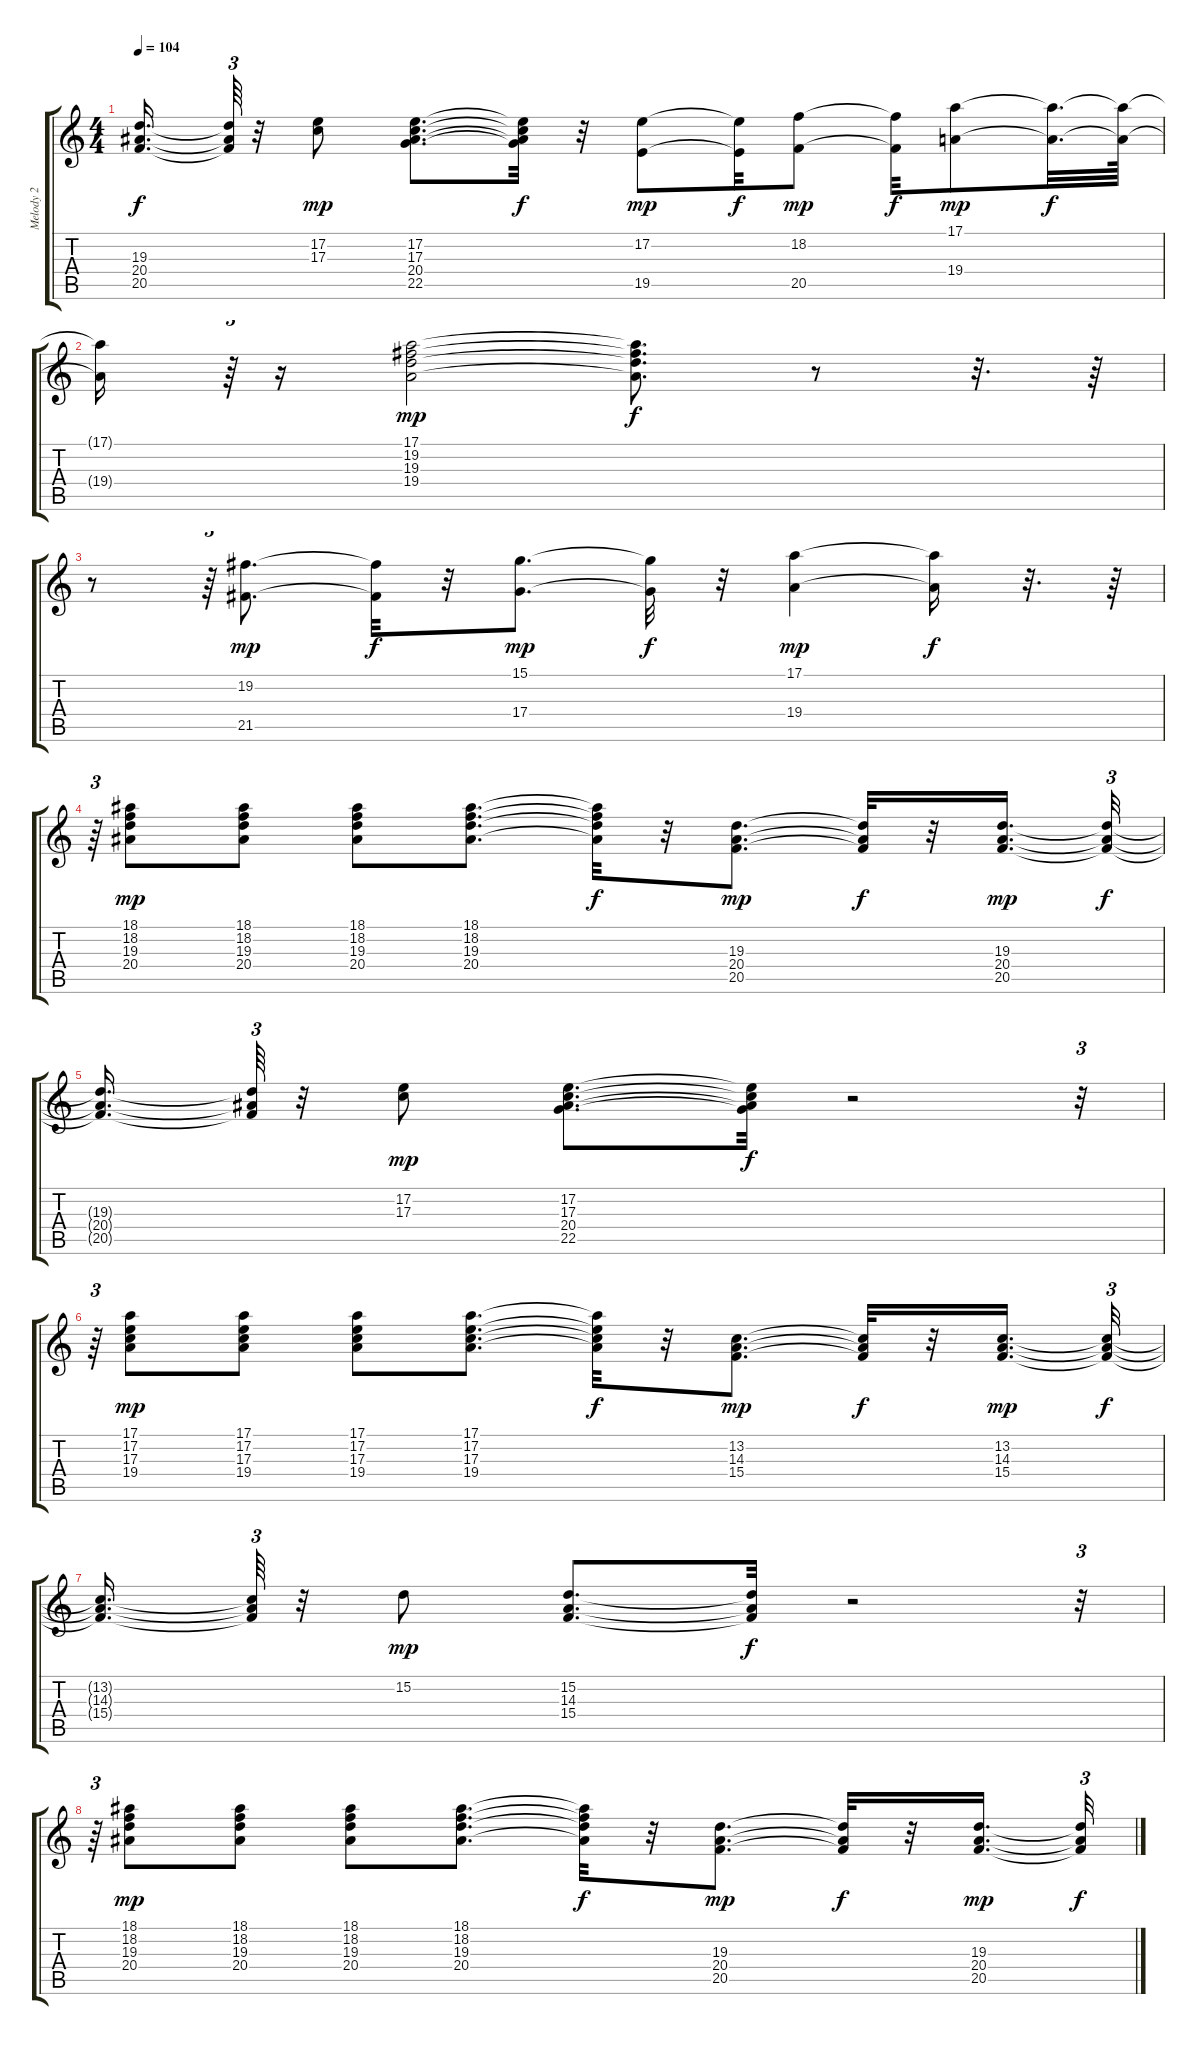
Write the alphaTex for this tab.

\track ("Melody 2" "Melody 2") {instrument acousticgrandpiano}
\staff {score tabs}
\tuning (E4 B3 G3 D3 A2 E2) {hide}
\ts (4 4)
\tempo 104
\clef g2
\ks c
(19.3{t} 20.4{t} 20.5{t}).16{d dy f} (19.3{t} 20.4{t} 20.5{t}).64{tu (3 2)} r.32 (17.2 17.3).8{dy mp} (17.2 17.3 20.4 22.5).8{d} (17.2{t} 17.3{t} 20.4{t} 22.5{t}).32{dy f} r.32 (17.2 19.5).8{dy mp} (17.2{t} 19.5{t}).32{dy f} (18.2 20.5).8{dy mp} (18.2{t} 20.5{t}).32{dy f} (17.1 19.4).8{dy mp} (17.1{t} 19.4{t}).32{d dy f} (17.1{t} 19.4{t}).64 |
(17.1{t} 19.4{t}).16 r.64{tu (3 2)} r.16 (17.1 19.2 19.3 19.4).2{dy mp} (17.1{t} 19.2{t} 19.3{t} 19.4{t}).8{d dy f} r.8 r.32{d} r.64 |
r.8 r.64{tu (3 2)} (19.2 21.5).8{d dy mp} (19.2{t} 21.5{t}).32{dy f} r.32 (15.1 17.4).8{d dy mp} (15.1{t} 17.4{t}).32{dy f} r.32 (17.1 19.4).4{dy mp} (17.1{t} 19.4{t}).16{dy f} r.32{d} r.64 |
r.64{tu (3 2)} (18.1 18.2 19.3 20.4).8{dy mp volume 12} (18.1 18.2 19.3 20.4).8{volume 12} (18.1 18.2 19.3 20.4).8{volume 12} (18.1 18.2 19.3 20.4).8{d volume 11} (18.1{t} 18.2{t} 19.3{t} 20.4{t}).32{dy f} r.32 (19.3 20.4 20.5).8{d dy mp volume 11} (19.3{t} 20.4{t} 20.5{t}).32{dy f} r.32 (19.3 20.4 20.5).16{d dy mp volume 10} (19.3{t} 20.4{t} 20.5{t}).32{tu (3 2) dy f} |
(19.3{t} 20.4{t} 20.5{t}).16{d} (19.3{t} 20.4{t} 20.5{t}).64{tu (3 2)} r.32 (17.2 17.3).8{dy mp volume 10} (17.2 17.3 20.4 22.5).8{d volume 10} (17.2{t} 17.3{t} 20.4{t} 22.5{t}).32{dy f} r.2 r.32{tu (3 2)} |
r.64{tu (3 2)} (17.1 17.2 17.3 19.4).8{dy mp volume 8} (17.1 17.2 17.3 19.4).8{volume 8} (17.1 17.2 17.3 19.4).8{volume 8} (17.1 17.2 17.3 19.4).8{d volume 8} (17.1{t} 17.2{t} 17.3{t} 19.4{t}).32{dy f} r.32 (13.2 14.3 15.4).8{d dy mp volume 8} (13.2{t} 14.3{t} 15.4{t}).32{dy f} r.32 (13.2 14.3 15.4).16{d dy mp volume 7} (13.2{t} 14.3{t} 15.4{t}).32{tu (3 2) dy f} |
(13.2{t} 14.3{t} 15.4{t}).16{d} (13.2{t} 14.3{t} 15.4{t}).64{tu (3 2)} r.32 15.2.8{dy mp volume 7} (15.2 14.3 15.4).8{d volume 6} (15.2{t} 14.3{t} 15.4{t}).32{dy f} r.2 r.32{tu (3 2)} |
r.64{tu (3 2)} (18.1 18.2 19.3 20.4).8{dy mp volume 5} (18.1 18.2 19.3 20.4).8{volume 5} (18.1 18.2 19.3 20.4).8{volume 5} (18.1 18.2 19.3 20.4).8{d volume 4} (18.1{t} 18.2{t} 19.3{t} 20.4{t}).32{dy f} r.32 (19.3 20.4 20.5).8{d dy mp volume 4} (19.3{t} 20.4{t} 20.5{t}).32{dy f} r.32 (19.3 20.4 20.5).16{d dy mp volume 4} (19.3{t} 20.4{t} 20.5{t}).32{tu (3 2) dy f}
